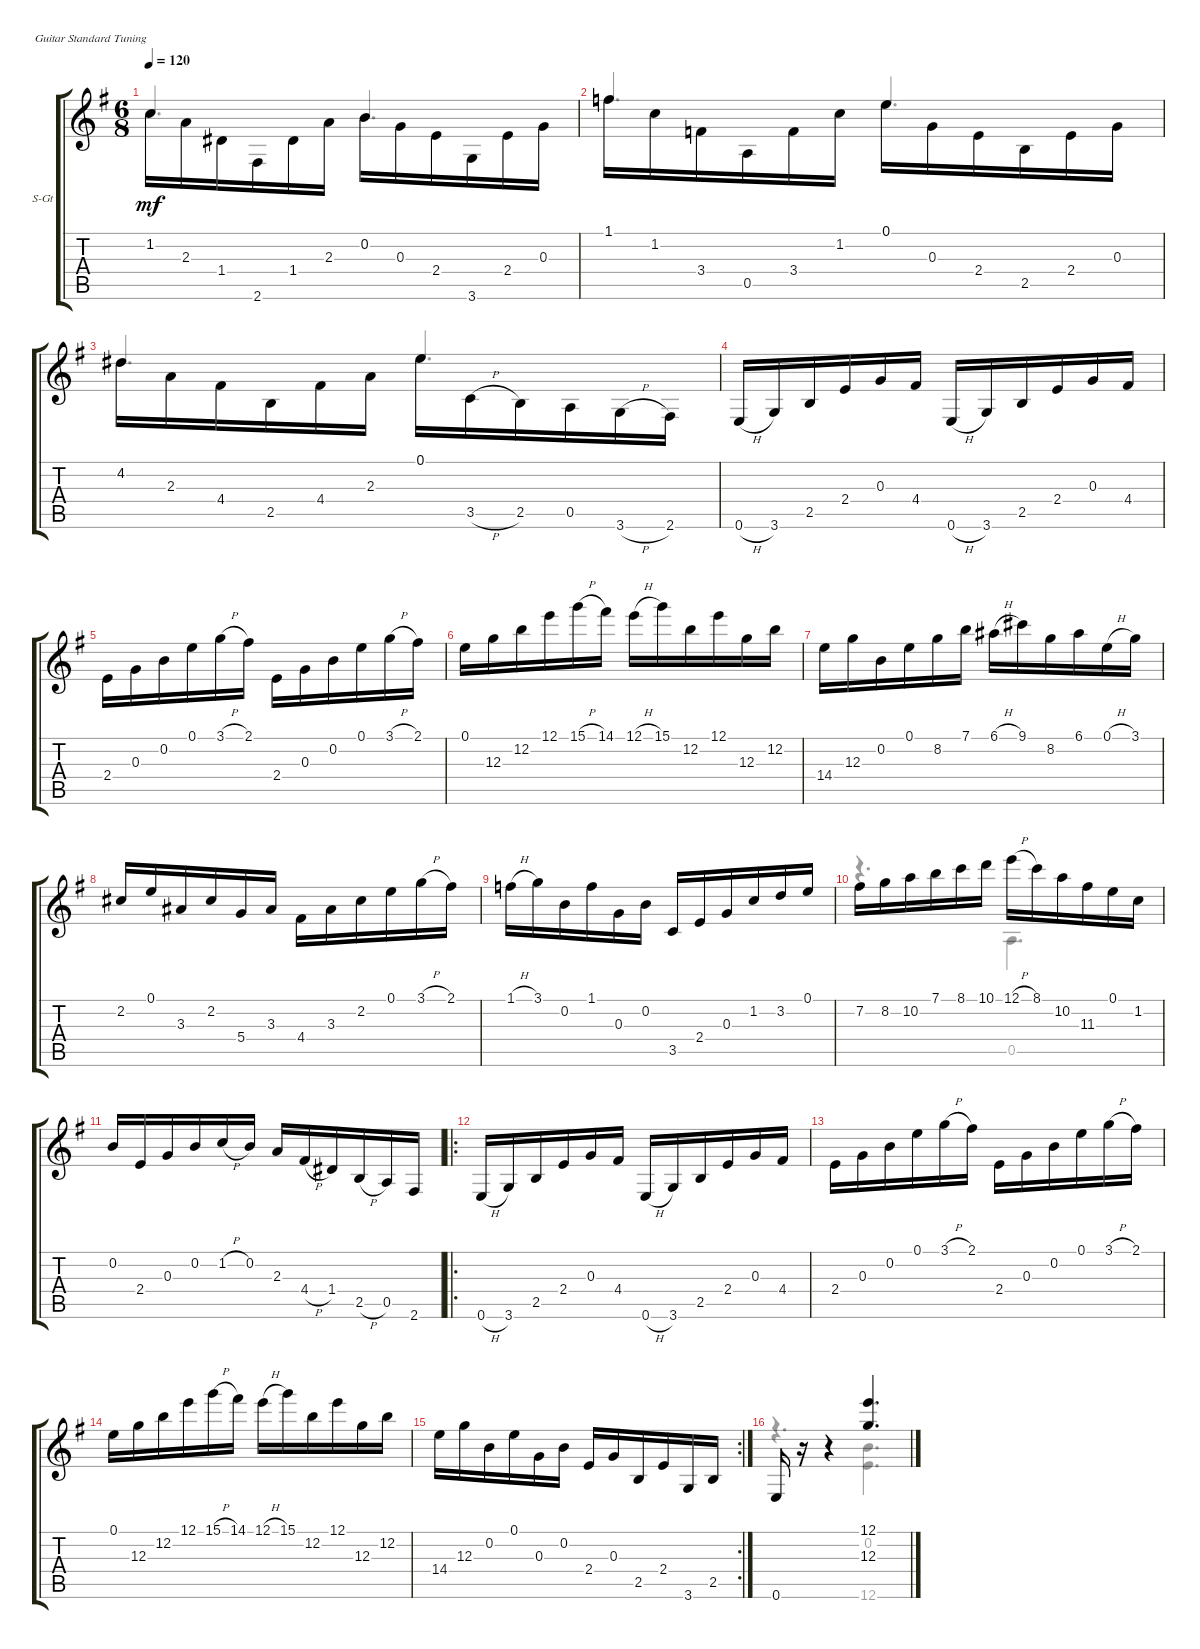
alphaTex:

\defaultSystemsLayout 4
\bracketExtendMode groupsimilarinstruments
\firstSystemTrackNameOrientation horizontal
\otherSystemsTrackNameOrientation horizontal
\track ("Acoustic guitar" "S-Gt") {instrument acousticguitarsteel}
\staff {score tabs}
\tuning (E4 B3 G3 D3 A2 E2)
\voice
\ts (6 8)
\tempo 120
\clef g2
\ks g
1.2.16{dy mf beam invert} 2.3.16 1.4.16 2.6.16 1.4.16 2.3.16 0.2.16{beam invert} 0.3.16 2.4.16 3.6.16 2.4.16 0.3.16 |
1.1.16{beam invert} 1.2.16 3.4.16 0.5.16 3.4.16 1.2.16 0.1.16{beam invert} 0.3.16 2.4.16 2.5.16 2.4.16 0.3.16 |
4.2.16{beam invert} 2.3.16 4.4.16 2.5.16 4.4.16 2.3.16 0.1.16{beam invert} 3.5{h}.16 2.5.16 0.5.16 3.6{h}.16 2.6.16 |
0.6{h}.16 3.6.16 2.5.16 2.4.16 0.3.16 4.4.16 0.6{h}.16 3.6.16 2.5.16 2.4.16 0.3.16 4.4.16 |
2.4.16 0.3.16 0.2.16 0.1.16 3.1{h}.16 2.1.16 2.4.16 0.3.16 0.2.16 0.1.16 3.1{h}.16 2.1.16 |
0.1.16 12.3.16 12.2.16 12.1.16 15.1{h}.16 14.1.16 12.1{h}.16 15.1.16 12.2.16 12.1.16 12.3.16 12.2.16 |
14.4.16 12.3.16 0.2.16 0.1.16 8.2.16 7.1.16 6.1{h}.16 9.1.16 8.2.16 6.1.16 0.1{h}.16 3.1.16 |
2.2.16{beam invert} 0.1.16 3.3.16 2.2.16 5.4.16 3.3.16 4.4.16 3.3.16 2.2.16 0.1.16 3.1{h}.16 2.1.16 |
1.1{h}.16 3.1.16 0.2.16 1.1.16 0.3.16 0.2.16 3.5.16 2.4.16 0.3.16 1.2.16 3.2.16 0.1.16 |
7.2.16{beam invert} 8.2.16 10.2.16 7.1.16 8.1.16 10.1.16 12.1{h}.16{beam invert} 8.1.16 10.2.16 11.3.16 0.1.16 1.2.16 |
0.2.16 2.4.16 0.3.16 0.2.16 1.2{h}.16 0.2.16 2.3.16 4.4{h}.16 1.4.16 2.5{h}.16 0.5.16 2.6.16 |
\ro
0.6{h}.16 3.6.16 2.5.16 2.4.16 0.3.16 4.4.16 0.6{h}.16 3.6.16 2.5.16 2.4.16 0.3.16 4.4.16 |
2.4.16 0.3.16 0.2.16 0.1.16 3.1{h}.16 2.1.16 2.4.16 0.3.16 0.2.16 0.1.16 3.1{h}.16 2.1.16 |
0.1.16 12.3.16 12.2.16 12.1.16 15.1{h}.16 14.1.16 12.1{h}.16 15.1.16 12.2.16 12.1.16 12.3.16 12.2.16 |
\rc 2
14.4.16 12.3.16 0.2.16 0.1.16 0.3.16 0.2.16 2.4.16 0.3.16 2.5.16 2.4.16 3.6.16 2.5.16 |
0.6.16 r.16 r.4 (12.1 12.3).4{d}
\voice
\clef g2
\ottava regular
\simile none
\ks g
1.2.4{d dy mf beam invert} 0.2.4{d beam invert} |
1.1.4{d beam invert} 0.1.4{d beam invert} |
4.2.4{d beam invert} 0.1.4{d beam invert} |
|
|
|
|
|
|
r.4{d} 0.5.4{d} |
|
|
|
|
|
r.4{d} (0.2 12.6).4{d}
